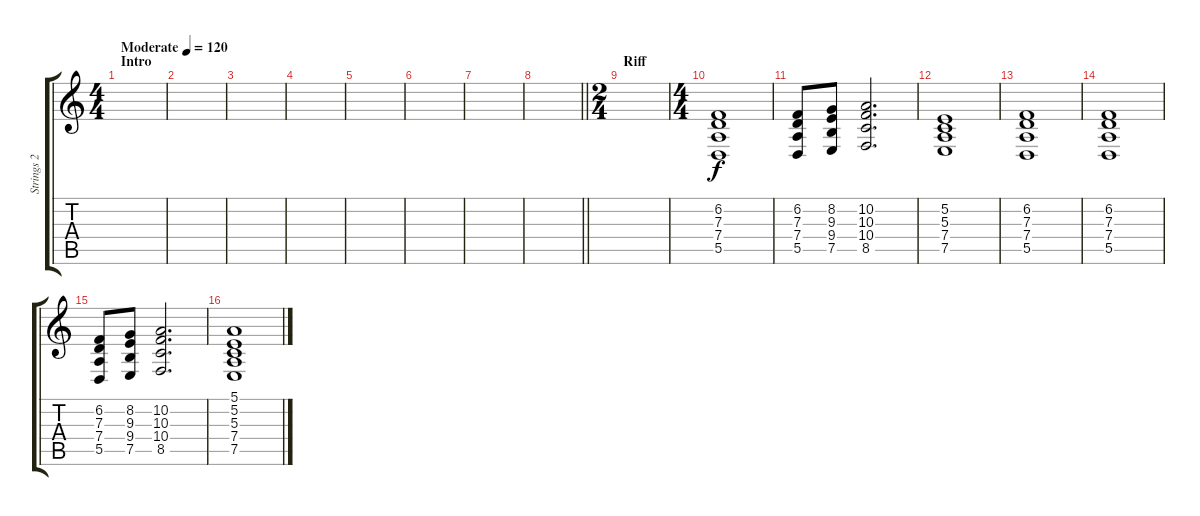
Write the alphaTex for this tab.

\track ("Strings 2" "Strings 2") {instrument stringensemble1}
\staff {score tabs}
\tuning (E4 B3 G3 D3 A2 E2) {hide}
\ts (4 4)
\section ("" "Intro")
\tempo (120 "Moderate")
\clef g2
\ks c
|
|
|
|
|
|
|
\barLineRight lightlight
|
\ts (2 4)
\section ("" "Riff")
|
\ts (4 4)
(6.2 7.3 7.4 5.5).1 |
(6.2 7.3 7.4 5.5).8 (8.2 9.3 9.4 7.5).8 (10.2 10.3 10.4 8.5).2{d} |
(5.2 5.3 7.4 7.5).1 |
(6.2 7.3 7.4 5.5).1 |
(6.2 7.3 7.4 5.5).1 |
(6.2 7.3 7.4 5.5).8 (8.2 9.3 9.4 7.5).8 (10.2 10.3 10.4 8.5).2{d} |
(5.1 5.2 5.3 7.4 7.5).1
